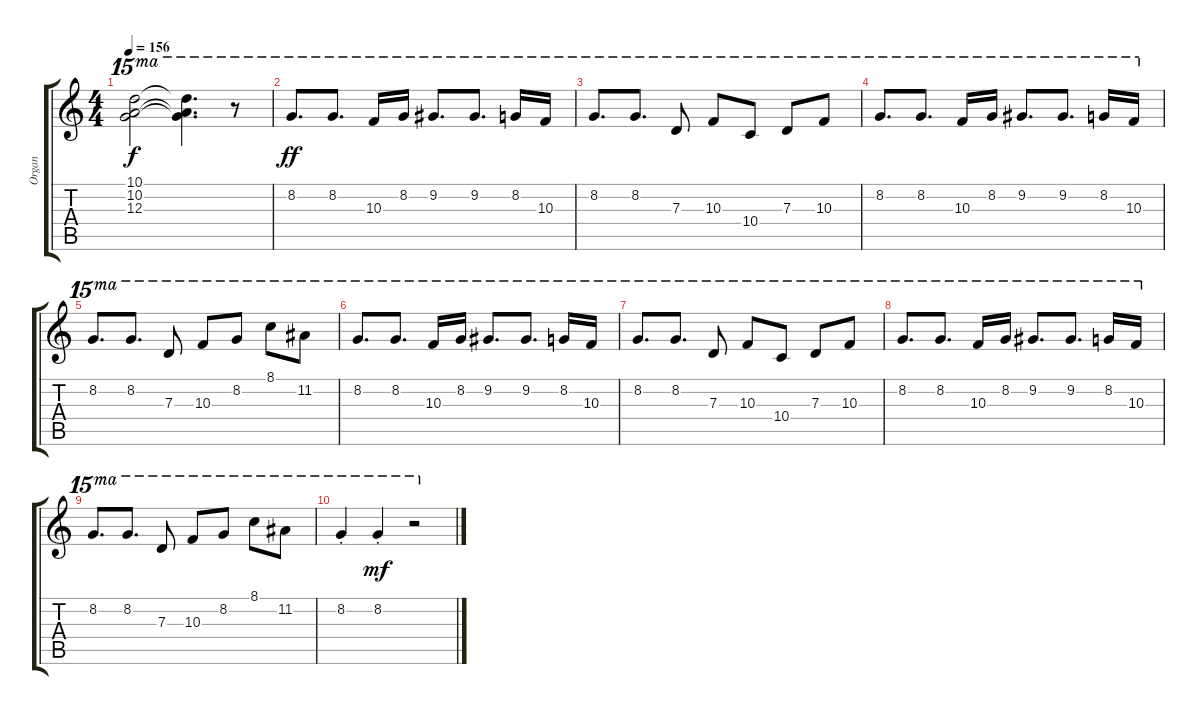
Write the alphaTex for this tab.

\track ("Organ" "Organ") {instrument percussiveorgan}
\staff {score tabs}
\tuning (E6 B5 G5 D5 A4 E4) {hide}
\ts (4 4)
\tempo 156
\clef g2
\ks c
(10.1{t} 10.2{t} 12.3{t}).2{ot 15ma dy f} (10.1{t} 10.2{t} 12.3{t}).4{d ot 15ma} r.8{ot 15ma} |
8.2.8{d ot 15ma dy ff} 8.2.8{d ot 15ma} 10.3.16{ot 15ma} 8.2.16{ot 15ma} 9.2.8{d ot 15ma} 9.2.8{d ot 15ma} 8.2.16{ot 15ma} 10.3.16{ot 15ma} |
8.2.8{d ot 15ma} 8.2.8{d ot 15ma} 7.3.8{ot 15ma} 10.3.8{ot 15ma} 10.4.8{ot 15ma} 7.3.8{ot 15ma} 10.3.8{ot 15ma} |
8.2.8{d ot 15ma} 8.2.8{d ot 15ma} 10.3.16{ot 15ma} 8.2.16{ot 15ma} 9.2.8{d ot 15ma} 9.2.8{d ot 15ma} 8.2.16{ot 15ma} 10.3.16{ot 15ma} |
8.2.8{d ot 15ma} 8.2.8{d ot 15ma} 7.3.8{ot 15ma} 10.3.8{ot 15ma} 8.2.8{ot 15ma} 8.1.8{ot 15ma} 11.2.8{ot 15ma} |
8.2.8{d ot 15ma} 8.2.8{d ot 15ma} 10.3.16{ot 15ma} 8.2.16{ot 15ma} 9.2.8{d ot 15ma} 9.2.8{d ot 15ma} 8.2.16{ot 15ma} 10.3.16{ot 15ma} |
8.2.8{d ot 15ma} 8.2.8{d ot 15ma} 7.3.8{ot 15ma} 10.3.8{ot 15ma} 10.4.8{ot 15ma} 7.3.8{ot 15ma} 10.3.8{ot 15ma} |
8.2.8{d ot 15ma} 8.2.8{d ot 15ma} 10.3.16{ot 15ma} 8.2.16{ot 15ma} 9.2.8{d ot 15ma} 9.2.8{d ot 15ma} 8.2.16{ot 15ma} 10.3.16{ot 15ma} |
8.2.8{d ot 15ma} 8.2.8{d ot 15ma} 7.3.8{ot 15ma} 10.3.8{ot 15ma} 8.2.8{ot 15ma} 8.1.8{ot 15ma} 11.2.8{ot 15ma} |
8.2{st}.4{ot 15ma} 8.2{st}.4{ot 15ma dy mf} r.2{ot 15ma}
